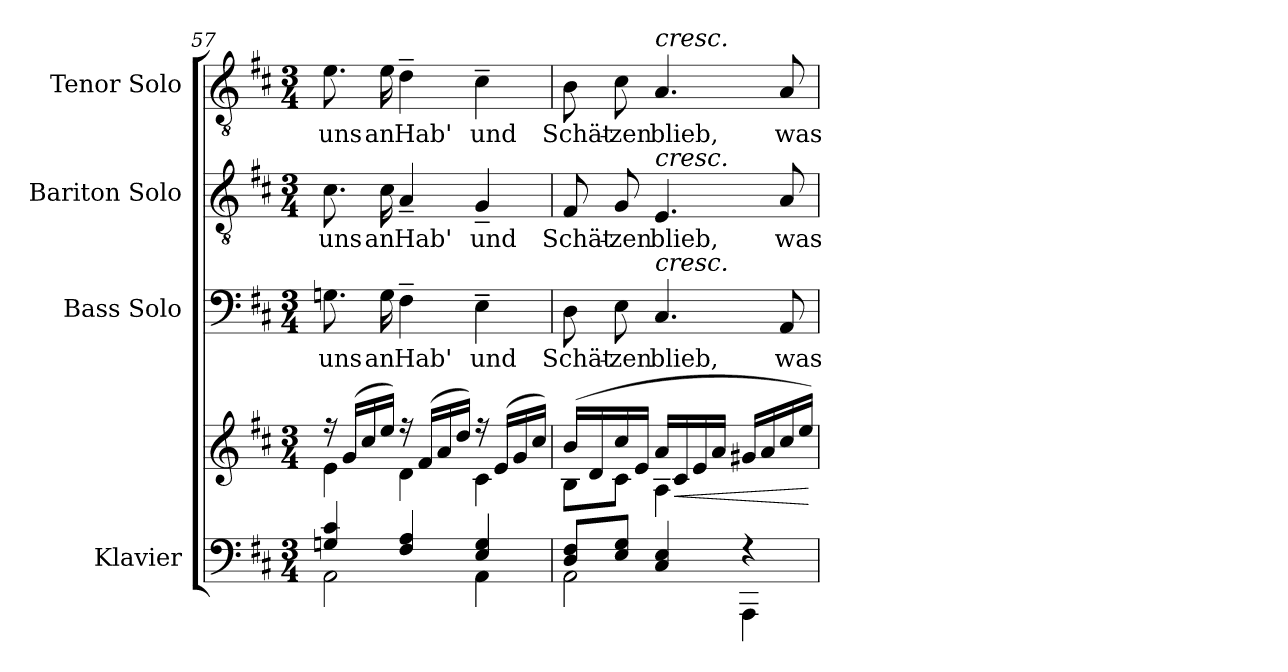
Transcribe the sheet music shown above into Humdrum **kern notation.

**kern	**kern	**dynam	**kern	**text	**kern	**text	**kern	**text
*part4	*part4	*part4	*part3	*part3	*part2	*part2	*part1	*part1
*staff5	*staff4	*staff4/5	*staff3	*staff3	*staff2	*staff2	*staff1	*staff1
*I"Klavier	*	*	*I"Bass Solo	*	*I"Bariton Solo	*	*I"Tenor Solo	*
*	*	*	*I'B S	*	*I'B r S	*	*I'T S	*
*clefF4	*clefG2	*	*clefF4	*	*clefGv2	*	*clefGv2	*
*k[f#c#]	*k[f#c#]	*	*k[f#c#]	*	*k[f#c#]	*	*k[f#c#]	*
*M3/4	*M3/4	*	*M3/4	*	*M3/4	*	*M3/4	*
=57	=57	=57	=57	=57	=57	=57	=57	=57
*^	*^	*	*	*	*	*	*	*
!	!	!	!	!	!	!LO:LY:b	!	!LO:LY:b	!	!LO:LY:b
4Gn/ 4c#/	2AA\	16r	4e\	.	8.Gn\	uns	8.c#\	uns	8.e\	uns
.	.	(16g/LL	.	.	.	.	.	.	.	.
.	.	16cc#/	.	.	.	.	.	.	.	.
!	!	!	!	!	!	!LO:LY:b	!	!LO:LY:b	!	!LO:LY:b
.	.	16ee/JJ)	.	.	16G\	an	16c#\	an	16e\	an
!	!	!	!	!	!	!LO:LY:b	!	!LO:LY:b	!	!LO:LY:b
4F#/ 4A/	.	16r	4d\	.	4F#~\	Hab'	4A~/	Hab'	4d~\	Hab'
.	.	(16f#/LL	.	.	.	.	.	.	.	.
.	.	16a/	.	.	.	.	.	.	.	.
.	.	16dd/JJ)	.	.	.	.	.	.	.	.
!	!	!	!	!	!	!LO:LY:b	!	!LO:LY:b	!	!LO:LY:b
4E/ 4G/	4AA\	16r	4c#\	.	4E~\	und	4G~/	und	4c#~\	und
.	.	(16e/LL	.	.	.	.	.	.	.	.
.	.	16g/	.	.	.	.	.	.	.	.
.	.	16cc#/JJ)	.	.	.	.	.	.	.	.
=58	=58	=58	=58	=58	=58	=58	=58	=58	=58	=58
!	!	!	!	!	!	!LO:LY:b	!	!LO:LY:b	!	!LO:LY:b
8D/ 8F#/L	2AA\	(16b/LL	8B\L	.	8D\	Schät-	8F#/	Schät-	8B\	Schät-
.	.	16d/	.	.	.	.	.	.	.	.
!	!	!	!	!	!	!LO:LY:b	!	!LO:LY:b	!	!LO:LY:b
8E/ 8G/J	.	16cc#/	8c#\J	.	8E\	-zen	8G/	-zen	8c#\	-zen
.	.	16e/JJ	.	.	.	.	.	.	.	.
!	!	!	!	!	!	!	!	!	!LO:TX:a:i:t=cresc.	!
!	!	!	!	!	!	!	!LO:TX:a:i:t=cresc.	!	!	!
!	!	!	!	!	!LO:TX:a:i:t=cresc.	!	!	!	!	!
!	!	!	!	!	!	!LO:LY:b	!	!LO:LY:b	!	!LO:LY:b
4C#/ 4E/	.	16a/LL	4A\	.	4.C#/	blieb,	4.E/	blieb,	4.A/	blieb,
!	!	!	!	!LO:HP:b	!	!	!	!	!	!
.	.	16c#/	.	<	.	.	.	.	.	.
.	.	16e/	.	.	.	.	.	.	.	.
.	.	16a/JJ	.	.	.	.	.	.	.	.
4r	4AAA\	16g#X/LL	4ryy	.	.	.	.	.	.	.
.	.	16a/	.	.	.	.	.	.	.	.
!	!	!	!	!	!	!LO:LY:b	!	!LO:LY:b	!	!LO:LY:b
.	.	16cc#/	.	.	8AA/	was	8A/	was	8A/	was
.	.	16ee/JJ)	.	.	.	.	.	.	.	.
*v	*v	*	*	*	*	*	*	*	*	*
*	*v	*v	*	*	*	*	*	*	*
.	.	[	.	.	.	.	.	.
=	=	=	=	=	=	=	=	=
*-	*-	*-	*-	*-	*-	*-	*-	*-
